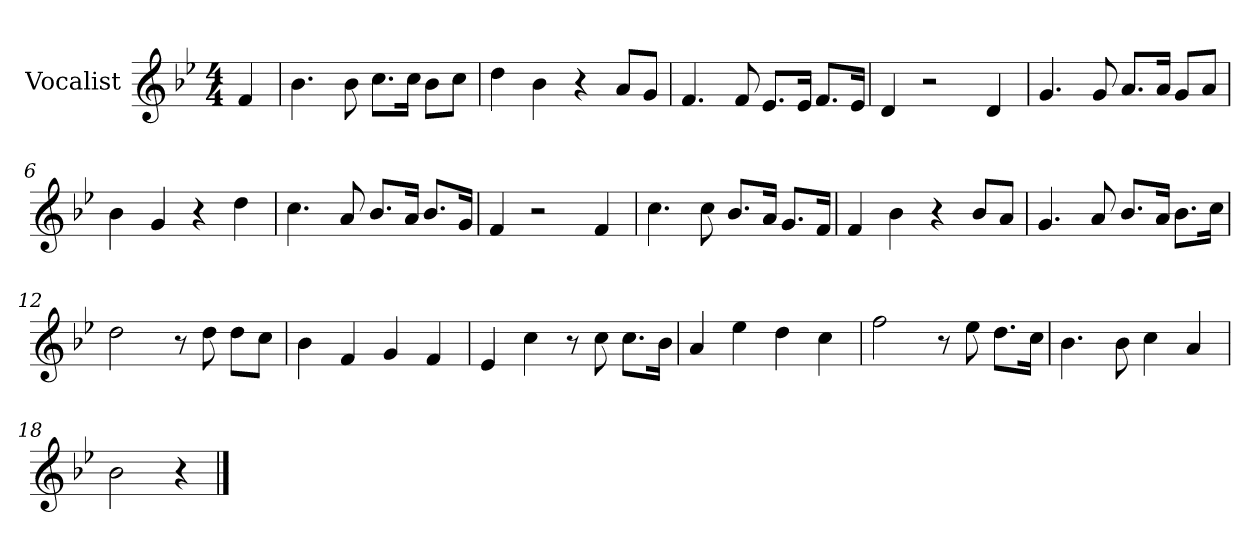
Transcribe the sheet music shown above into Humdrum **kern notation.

**kern
*part1
*staff1
*I"Vocalist
*k[b-e-]
*B-:
*M4/4
=
4f
=1
4.b-
8b-
8.ccL
16ccJk
8b-L
8ccJ
=2
4dd
4b-
4r
8aL
8gJ
=3
4.f
8f
8.e-L
16e-Jk
8.fL
16e-Jk
=4
4d
2r
4d
=5
4.g
8g
8.aL
16aJk
8gL
8aJ
=6
4b-
4g
4r
4dd
=7
4.cc
8a
8.b-L
16aJk
8.b-L
16gJk
=8
4f
2r
4f
=9
4.cc
8cc
8.b-L
16aJk
8.gL
16fJk
=10
4f
4b-
4r
8b-L
8aJ
=11
4.g
8a
8.b-L
16aJk
8.b-L
16ccJk
=12
2dd
8r
8dd
8ddL
8ccJ
=13
4b-
4f
4g
4f
=14
4e-
4cc
8r
8cc
8.ccL
16b-Jk
=15
4a
4ee-
4dd
4cc
=16
2ff
8r
8ee-
8.ddL
16ccJk
=17
4.b-
8b-
4cc
4a
=18
2b-
4r
==
*-
